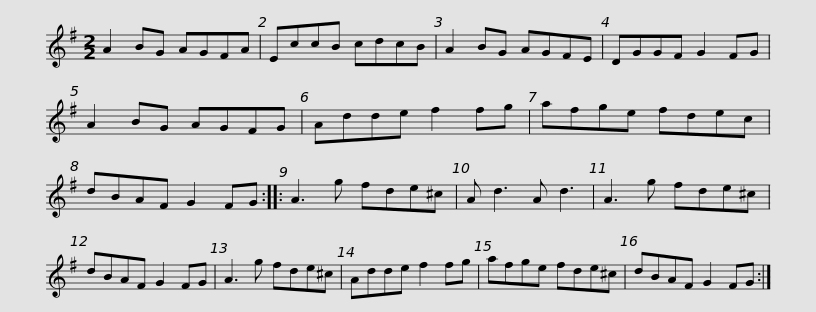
X:1
L:1/8
M:2/2
I:linebreak $
K:G
V:1 treble
V:1
 A2 BG AGFA | EccB cdcB | A2 BG AGFE | DGGF G2 FG | A2 BG AGFG | %5
 Adde f2 fg |$ afge fdec | dBAF G2 FG :: A3 g fde^c | A d3 A d3 | %10
 A3 g fde^c | dBAF G2 FG |$ A3 g fde^c | Adde f2 fg | afge fde^c | %15
 dBAF G2 FG :| %16
